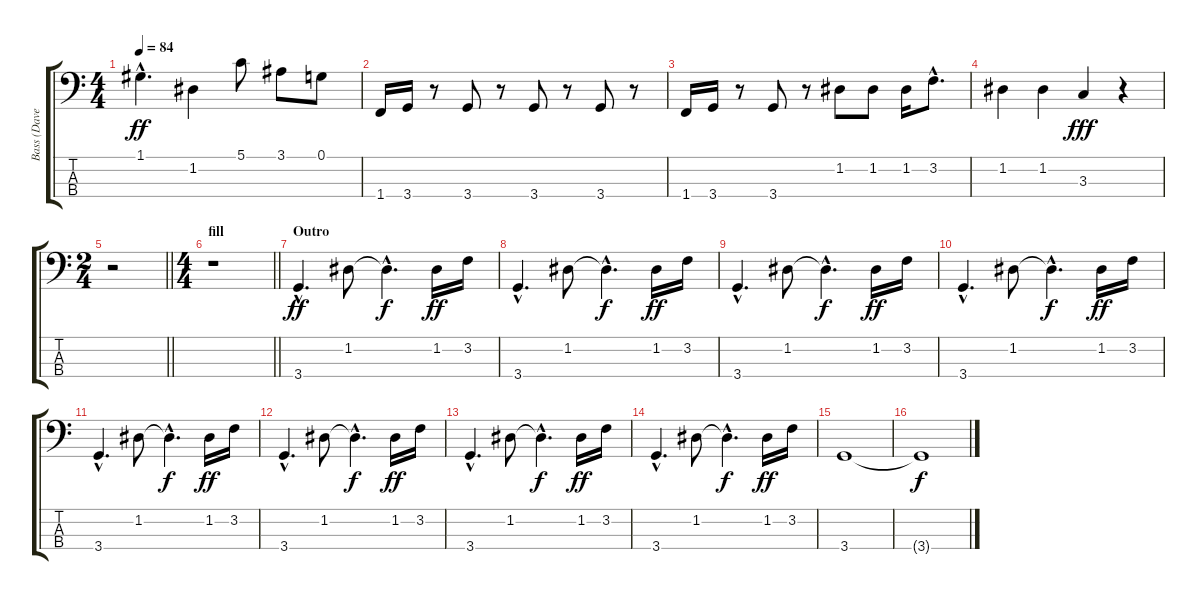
\track ("Bass (Dave Pegg)" "Bass (Dave") {instrument electricbassfinger}
\staff {score tabs}
\tuning (G2 D2 A1 E1) {hide}
\ts (4 4)
\tempo 84
\clef f4
\ks c
1.1{hac}.4{d dy ff} 1.2.4 5.1.8 3.1.8 0.1.8 |
1.4.16 3.4.16 r.8 3.4.8 r.8 3.4.8 r.8 3.4.8 r.8 |
1.4.16 3.4.16 r.8 3.4.8 r.8 1.2.8 1.2.8 1.2.16 3.2{hac}.8{d} |
1.2.4 1.2.4 3.3.4{dy fff} r.4 |
\ts (2 4)
\barLineRight lightlight
r.2 |
\ts (4 4)
\section ("" "fill")
\barLineRight lightlight
r.1 |
\section ("" "Outro")
3.4{hac}.4{d dy ff} 1.2.8 1.2{hac t}.4{d dy f} 1.2.16{dy ff} 3.2.16 |
3.4{hac}.4{d} 1.2.8 1.2{hac t}.4{d dy f} 1.2.16{dy ff} 3.2.16 |
3.4{hac}.4{d} 1.2.8 1.2{hac t}.4{d dy f} 1.2.16{dy ff} 3.2.16 |
3.4{hac}.4{d} 1.2.8 1.2{hac t}.4{d dy f} 1.2.16{dy ff} 3.2.16 |
3.4{hac}.4{d} 1.2.8 1.2{hac t}.4{d dy f} 1.2.16{dy ff} 3.2.16 |
3.4{hac}.4{d} 1.2.8 1.2{hac t}.4{d dy f} 1.2.16{dy ff} 3.2.16 |
3.4{hac}.4{d} 1.2.8 1.2{hac t}.4{d dy f} 1.2.16{dy ff} 3.2.16 |
3.4{hac}.4{d} 1.2.8 1.2{hac t}.4{d dy f} 1.2.16{dy ff} 3.2.16 |
3.4.1 |
3.4{t}.1{dy f}
